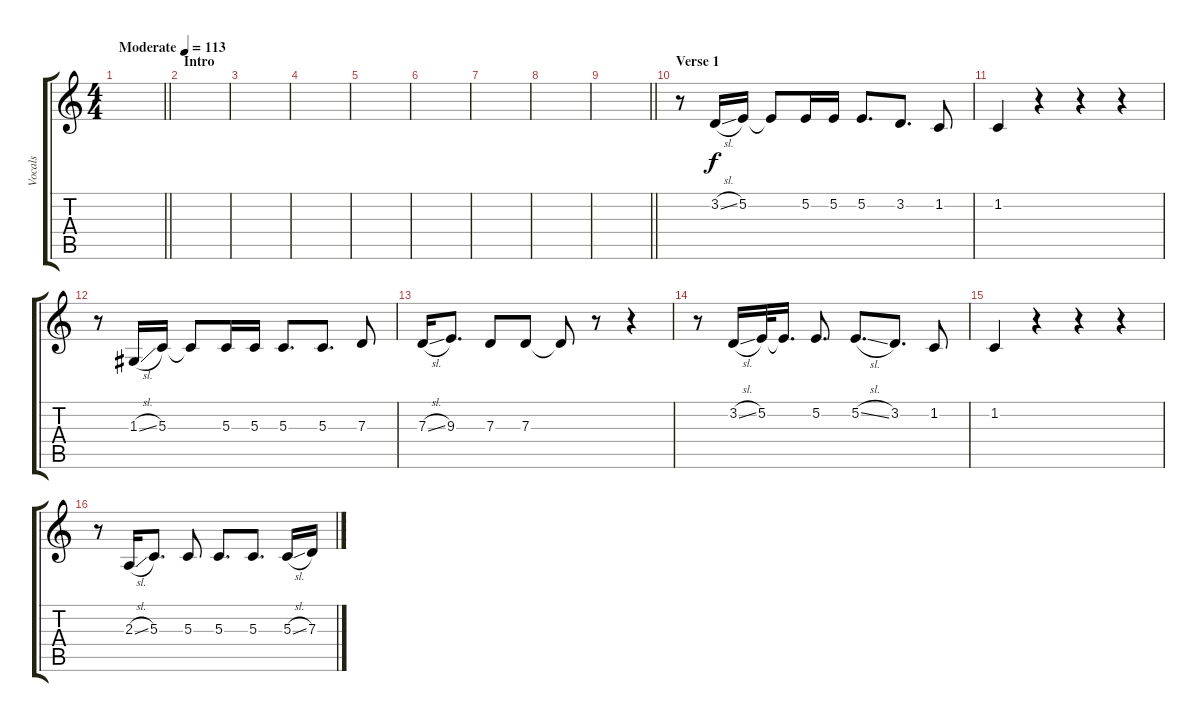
\track ("Vocals" "Vocals") {instrument tenorsax}
\staff {score tabs}
\tuning (E4 B3 G3 D3 A2 E2) {hide}
\ts (4 4)
\tempo (113 "Moderate")
\clef g2
\barLineRight lightlight
\ks c
|
\section ("" "Intro")
|
|
|
|
|
|
|
\barLineRight lightlight
|
\section ("" "Verse 1")
r.8 3.2{sl}.16 5.2.16 5.2{t}.8 5.2.16 5.2.16 5.2.8{d} 3.2.8{d} 1.2.8 |
1.2.4 r.4 r.4 r.4 |
r.8 1.3{sl}.16 5.3.16 5.3{t}.8 5.3.16 5.3.16 5.3.8{d} 5.3.8{d} 7.3.8 |
7.3{sl}.16 9.3.8{d} 7.3.8 7.3.8 7.3{t}.8 r.8 r.4 |
r.8 3.2{sl}.16 5.2.32 5.2{t}.16{d} 5.2.8{d} 5.2{sl}.8{d} 3.2.8{d} 1.2.8 |
1.2.4 r.4 r.4 r.4 |
r.8 2.3{sl}.16 5.3.8{d} 5.3.8 5.3.8{d} 5.3.8{d} 5.3{sl}.16 7.3.16
